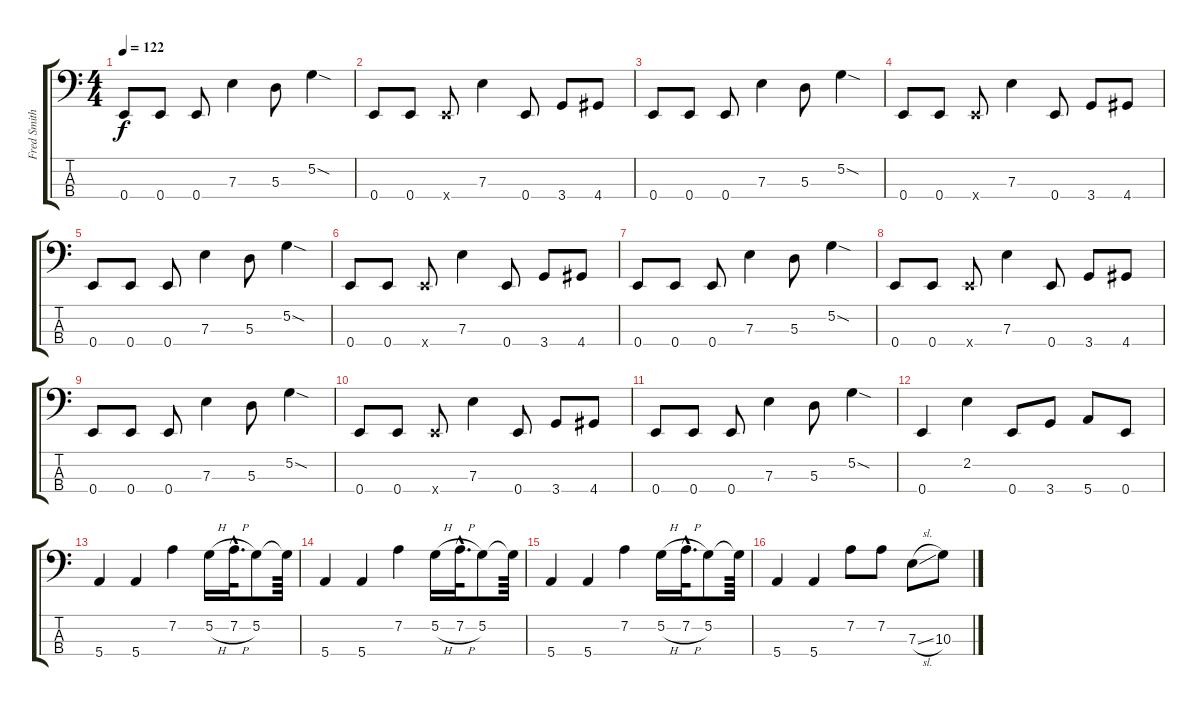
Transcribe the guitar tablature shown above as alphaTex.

\track ("Fred Smith" "Fred Smith") {instrument electricbasspick}
\staff {score tabs}
\tuning (G2 D2 A1 E1) {hide}
\ts (4 4)
\tempo 122
\clef f4
\ks c
0.4.8{dy f} 0.4.8 0.4.8 7.3.4 5.3.8 5.2{sod}.4 |
0.4.8 0.4.8 0.4{x}.8 7.3.4 0.4.8 3.4.8 4.4.8 |
0.4.8 0.4.8 0.4.8 7.3.4 5.3.8 5.2{sod}.4 |
0.4.8 0.4.8 0.4{x}.8 7.3.4 0.4.8 3.4.8 4.4.8 |
0.4.8 0.4.8 0.4.8 7.3.4 5.3.8 5.2{sod}.4 |
0.4.8 0.4.8 0.4{x}.8 7.3.4 0.4.8 3.4.8 4.4.8 |
0.4.8 0.4.8 0.4.8 7.3.4 5.3.8 5.2{sod}.4 |
0.4.8 0.4.8 0.4{x}.8 7.3.4 0.4.8 3.4.8 4.4.8 |
0.4.8 0.4.8 0.4.8 7.3.4 5.3.8 5.2{sod}.4 |
0.4.8 0.4.8 0.4{x}.8 7.3.4 0.4.8 3.4.8 4.4.8 |
0.4.8 0.4.8 0.4.8 7.3.4 5.3.8 5.2{sod}.4 |
0.4.4 2.2.4 0.4.8 3.4.8 5.4.8 0.4.8 |
5.4.4 5.4.4 7.2.4 5.2{h}.16 7.2{h hac}.32{d} 5.2.8 5.2{t}.64 |
5.4.4 5.4.4 7.2.4 5.2{h}.16 7.2{h hac}.32{d} 5.2.8 5.2{t}.64 |
5.4.4 5.4.4 7.2.4 5.2{h}.16 7.2{h hac}.32{d} 5.2.8 5.2{t}.64 |
5.4.4 5.4.4 7.2.8 7.2.8 7.3{sl}.8 10.3.8
